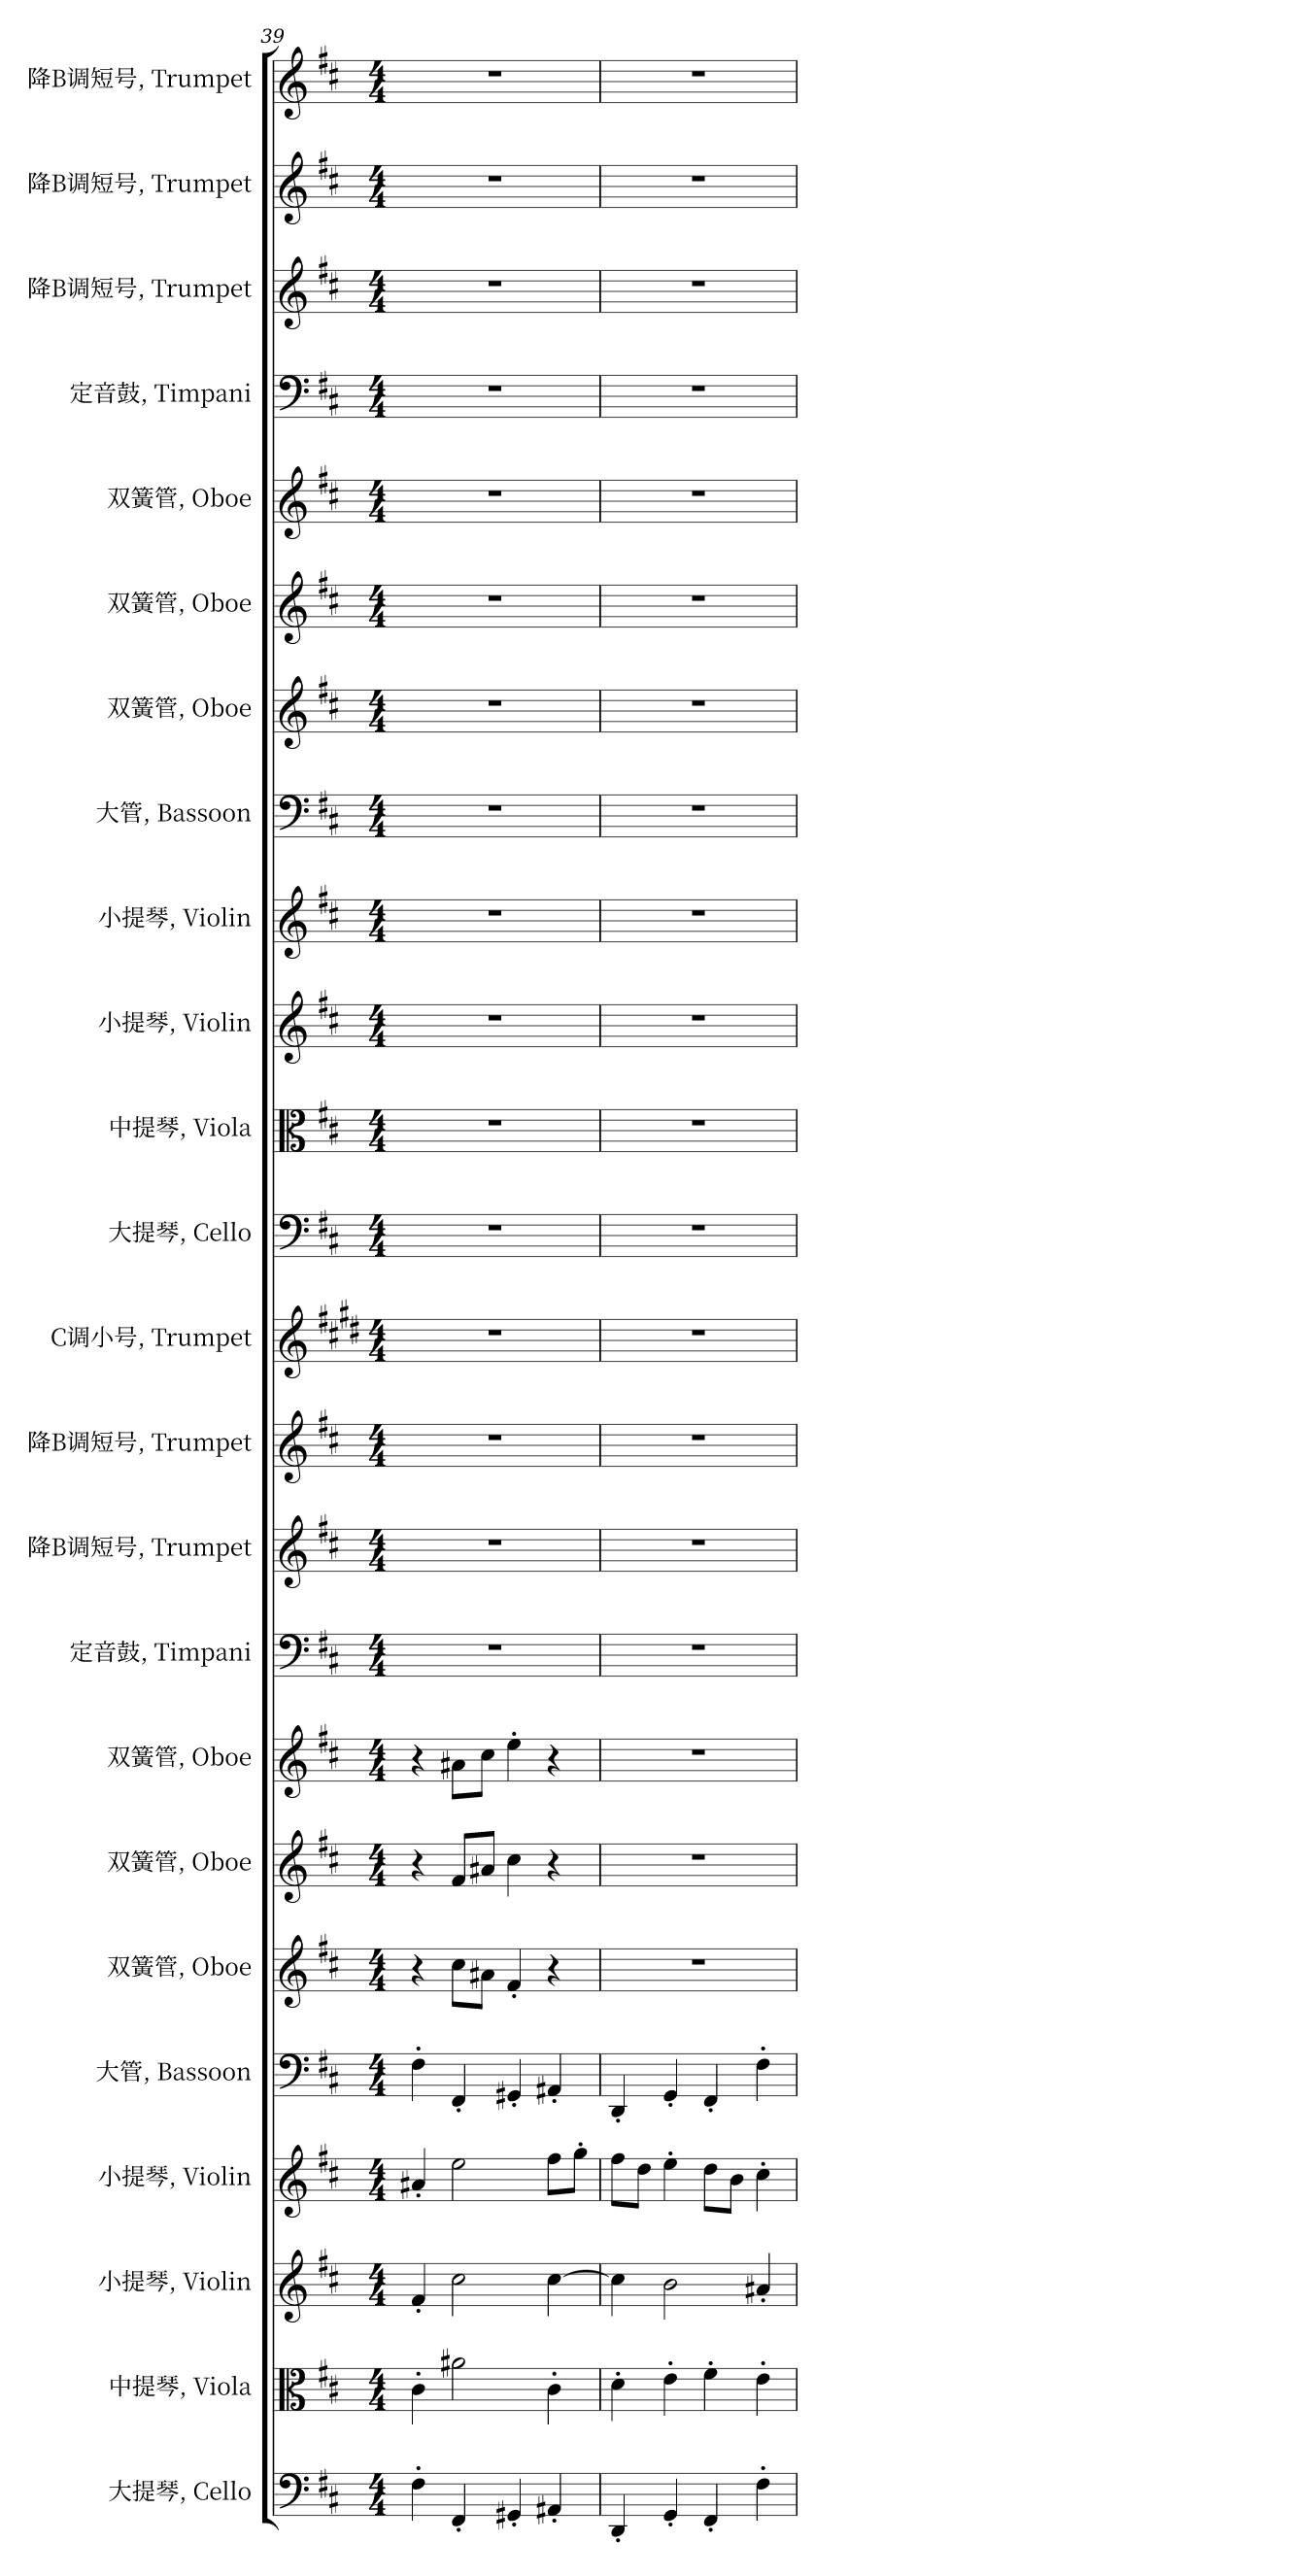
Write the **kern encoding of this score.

**kern	**kern	**kern	**kern	**kern	**kern	**kern	**kern	**kern	**kern	**kern	**kern	**kern	**kern	**kern	**kern	**kern	**kern	**kern	**kern	**kern	**kern	**kern	**kern
*part24	*part23	*part22	*part21	*part20	*part19	*part18	*part17	*part16	*part15	*part14	*part13	*part12	*part11	*part10	*part9	*part8	*part7	*part6	*part5	*part4	*part3	*part2	*part1
*staff24	*staff23	*staff22	*staff21	*staff20	*staff19	*staff18	*staff17	*staff16	*staff15	*staff14	*staff13	*staff12	*staff11	*staff10	*staff9	*staff8	*staff7	*staff6	*staff5	*staff4	*staff3	*staff2	*staff1
*I"大提琴, Cello	*I"中提琴, Viola	*I"小提琴, Violin	*I"小提琴, Violin	*I"大管, Bassoon	*I"双簧管, Oboe	*I"双簧管, Oboe	*I"双簧管, Oboe	*I"定音鼓, Timpani	*I"降B调短号, Trumpet	*I"降B调短号, Trumpet	*I"C调小号, Trumpet	*I"大提琴, Cello	*I"中提琴, Viola	*I"小提琴, Violin	*I"小提琴, Violin	*I"大管, Bassoon	*I"双簧管, Oboe	*I"双簧管, Oboe	*I"双簧管, Oboe	*I"定音鼓, Timpani	*I"降B调短号, Trumpet	*I"降B调短号, Trumpet	*I"降B调短号, Trumpet
*	*I'Vla.	*I'Vln.	*I'Vln.	*I'Bsn.	*I'Ob.	*I'Ob.	*I'Ob.	*I'Timp.	*	*	*I'C Tpt.	*	*I'Vla.	*I'Vln.	*I'Vln.	*I'Bsn.	*I'Ob.	*I'Ob.	*I'Ob.	*I'Timp.	*	*	*
*clefF4	*clefC3	*clefG2	*clefG2	*clefF4	*clefG2	*clefG2	*clefG2	*clefF4	*clefG2	*clefG2	*clefG2	*clefF4	*clefC3	*clefG2	*clefG2	*clefF4	*clefG2	*clefG2	*clefG2	*clefF4	*clefG2	*clefG2	*clefG2
*	*	*	*	*	*	*	*	*	*ITrd1c2	*ITrd1c2	*ITrd1c2	*	*	*	*	*	*	*	*	*	*ITrd1c2	*ITrd1c2	*ITrd1c2
*k[f#c#]	*k[f#c#]	*k[f#c#]	*k[f#c#]	*k[f#c#]	*k[f#c#]	*k[f#c#]	*k[f#c#]	*k[f#c#]	*k[]	*k[]	*k[f#c#]	*k[f#c#]	*k[f#c#]	*k[f#c#]	*k[f#c#]	*k[f#c#]	*k[f#c#]	*k[f#c#]	*k[f#c#]	*k[f#c#]	*k[]	*k[]	*k[]
*M4/4	*M4/4	*M4/4	*M4/4	*M4/4	*M4/4	*M4/4	*M4/4	*M4/4	*M4/4	*M4/4	*M4/4	*M4/4	*M4/4	*M4/4	*M4/4	*M4/4	*M4/4	*M4/4	*M4/4	*M4/4	*M4/4	*M4/4	*M4/4
=39	=39	=39	=39	=39	=39	=39	=39	=39	=39	=39	=39	=39	=39	=39	=39	=39	=39	=39	=39	=39	=39	=39	=39
4F#'\	4c#'\	4f#'/	4a#X'/	4F#'\	4r	4r	4r	1r	1r	1r	1r	1r	1r	1r	1r	1r	1r	1r	1r	1r	1r	1r	1r
4FF#'/	2a#X\	2cc#\	2ee\	4FF#'/	8cc#\L	8f#/L	8a#X\L	.	.	.	.	.	.	.	.	.	.	.	.	.	.	.	.
.	.	.	.	.	8a#X\J	8a#X/J	8cc#\J	.	.	.	.	.	.	.	.	.	.	.	.	.	.	.	.
4GG#X'/	.	.	.	4GG#X'/	4f#'/	4cc#\	4ee'\	.	.	.	.	.	.	.	.	.	.	.	.	.	.	.	.
4AA#X'/	4c#'\	[4cc#\	8ff#\L	4AA#X'/	4r	4r	4r	.	.	.	.	.	.	.	.	.	.	.	.	.	.	.	.
.	.	.	8gg'\J	.	.	.	.	.	.	.	.	.	.	.	.	.	.	.	.	.	.	.	.
!!LO:PB:g=z
=40	=40	=40	=40	=40	=40	=40	=40	=40	=40	=40	=40	=40	=40	=40	=40	=40	=40	=40	=40	=40	=40	=40	=40
4DD'/	4d'\	4cc#\]	8ff#\L	4DD'/	1r	1r	1r	1r	1r	1r	1r	1r	1r	1r	1r	1r	1r	1r	1r	1r	1r	1r	1r
.	.	.	8dd\J	.	.	.	.	.	.	.	.	.	.	.	.	.	.	.	.	.	.	.	.
4GG'/	4e'\	2b\	4ee'\	4GG'/	.	.	.	.	.	.	.	.	.	.	.	.	.	.	.	.	.	.	.
4FF#'/	4f#'\	.	8dd\L	4FF#'/	.	.	.	.	.	.	.	.	.	.	.	.	.	.	.	.	.	.	.
.	.	.	8b\J	.	.	.	.	.	.	.	.	.	.	.	.	.	.	.	.	.	.	.	.
4F#'\	4e'\	4a#X'/	4cc#'\	4F#'\	.	.	.	.	.	.	.	.	.	.	.	.	.	.	.	.	.	.	.
=	=	=	=	=	=	=	=	=	=	=	=	=	=	=	=	=	=	=	=	=	=	=	=
*-	*-	*-	*-	*-	*-	*-	*-	*-	*-	*-	*-	*-	*-	*-	*-	*-	*-	*-	*-	*-	*-	*-	*-
